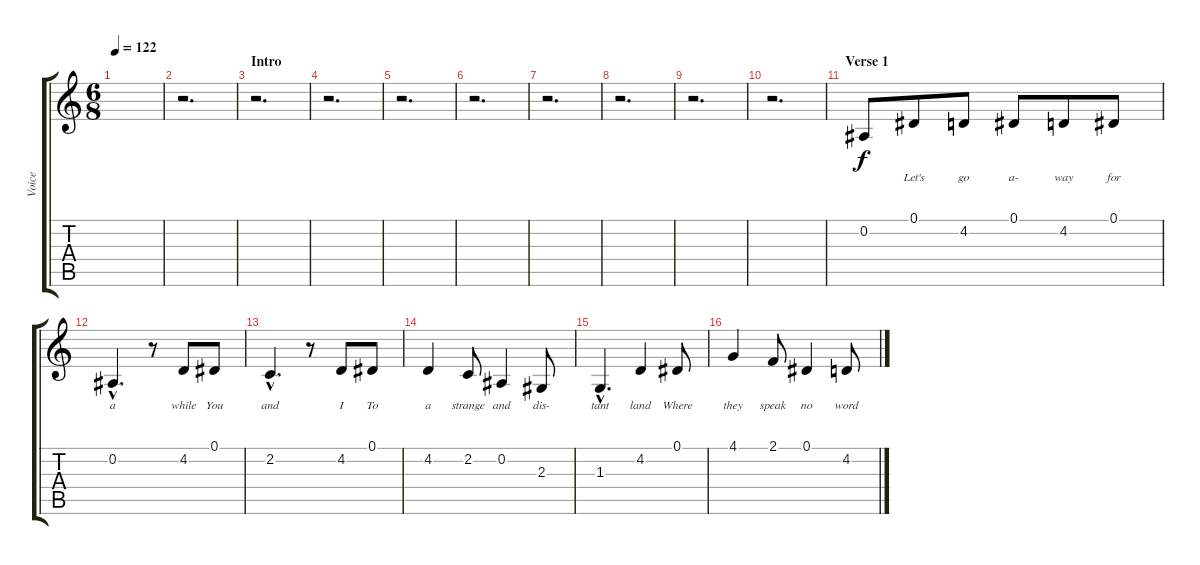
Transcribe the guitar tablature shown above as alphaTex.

\track ("Voice" "Voice") {instrument clarinet}
\staff {score tabs}
\tuning (Eb4 Bb3 Gb3 Db3 Ab2 Eb2) {hide}
\ts (6 8)
\tempo 122
\clef g2
\ks c
|
r.2{d} |
\section ("" "Intro")
r.2{d} |
r.2{d} |
r.2{d} |
r.2{d} |
r.2{d} |
r.2{d} |
r.2{d} |
r.2{d} |
\section ("" "Verse 1")
0.2.8{lyrics (0 "") lyrics (1 "") lyrics (2 "") lyrics (3 "") lyrics (4 "")} 0.1.8{lyrics (0 "Let's") lyrics (1 "") lyrics (2 "") lyrics (3 "") lyrics (4 "")} 4.2.8{lyrics (0 "go") lyrics (1 "") lyrics (2 "") lyrics (3 "") lyrics (4 "")} 0.1.8{lyrics (0 "a-") lyrics (1 "") lyrics (2 "") lyrics (3 "") lyrics (4 "")} 4.2.8{lyrics (0 "way") lyrics (1 "") lyrics (2 "") lyrics (3 "") lyrics (4 "")} 0.1.8{lyrics (0 "for") lyrics (1 "") lyrics (2 "") lyrics (3 "") lyrics (4 "")} |
0.2{hac}.4{d lyrics (0 "a") lyrics (1 "") lyrics (2 "") lyrics (3 "") lyrics (4 "")} r.8 4.2.8{lyrics (0 "while") lyrics (1 "") lyrics (2 "") lyrics (3 "") lyrics (4 "")} 0.1.8{lyrics (0 "You") lyrics (1 "") lyrics (2 "") lyrics (3 "") lyrics (4 "")} |
2.2{hac}.4{d lyrics (0 "and") lyrics (1 "") lyrics (2 "") lyrics (3 "") lyrics (4 "")} r.8 4.2.8{lyrics (0 "I") lyrics (1 "") lyrics (2 "") lyrics (3 "") lyrics (4 "")} 0.1.8{lyrics (0 "To") lyrics (1 "") lyrics (2 "") lyrics (3 "") lyrics (4 "")} |
4.2.4{lyrics (0 "a") lyrics (1 "") lyrics (2 "") lyrics (3 "") lyrics (4 "")} 2.2.8{lyrics (0 "strange") lyrics (1 "") lyrics (2 "") lyrics (3 "") lyrics (4 "")} 0.2.4{lyrics (0 "and") lyrics (1 "") lyrics (2 "") lyrics (3 "") lyrics (4 "")} 2.3.8{lyrics (0 "dis-") lyrics (1 "") lyrics (2 "") lyrics (3 "") lyrics (4 "")} |
1.3{hac}.4{d lyrics (0 "tant") lyrics (1 "") lyrics (2 "") lyrics (3 "") lyrics (4 "")} 4.2.4{lyrics (0 "land") lyrics (1 "") lyrics (2 "") lyrics (3 "") lyrics (4 "")} 0.1.8{lyrics (0 "Where") lyrics (1 "") lyrics (2 "") lyrics (3 "") lyrics (4 "")} |
4.1.4{lyrics (0 "they") lyrics (1 "") lyrics (2 "") lyrics (3 "") lyrics (4 "")} 2.1.8{lyrics (0 "speak") lyrics (1 "") lyrics (2 "") lyrics (3 "") lyrics (4 "")} 0.1.4{lyrics (0 "no") lyrics (1 "") lyrics (2 "") lyrics (3 "") lyrics (4 "")} 4.2.8{lyrics (0 "word") lyrics (1 "") lyrics (2 "") lyrics (3 "") lyrics (4 "")}
